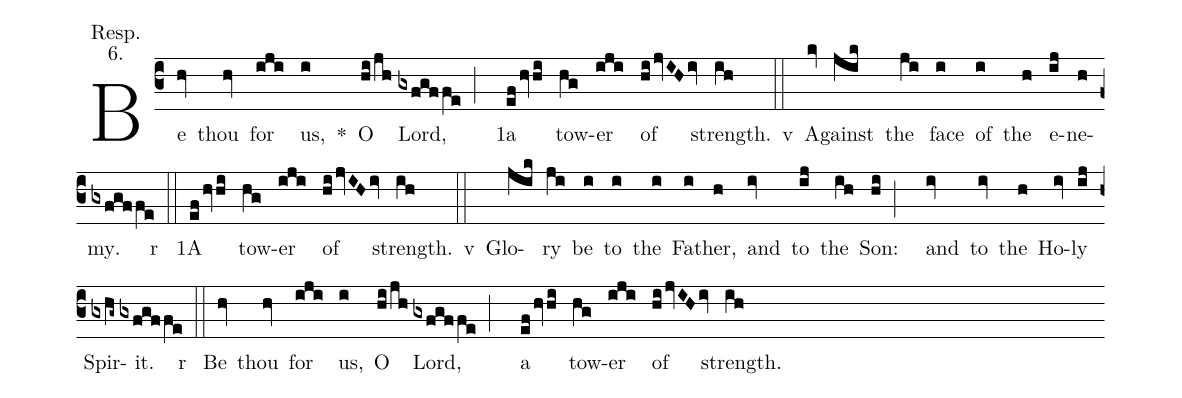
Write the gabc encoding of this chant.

annotation: Resp.;
annotation: 6.;
%%
(c3) Be(hv) thou(hv) for(iji) us,(i) <sp>*</sp>() O(hi/jh) Lord,(gxfgffe;) <sp>1</sp>a(efhvhi) tow(hg)er(iji) of(hijvIHiv) strength.(ih)

<sp>v</sp>(::) A(kv)gainst(jik) the(ji) face(i) of(i) the(h) e(ij)ne(h)my.(gxfgffe)

<sp>r</sp>(::) <sp>1</sp>A(efhvhi) tow(hg)er(iji) of(hijvIHiv) strength.(ih)

<sp>v</sp>(::) Glo(jik)ry(ji) be(i) to(i) the(i) Fa(i)ther,(h) and(iv) to(ij) the(ih) Son:(hi;) and(iv) to(iv) the(h) Ho(iv)ly(ij) Spir(gxhg~)it.(gxfgffe)

<sp>r</sp>(::) Be(hv) thou(hv) for(iji) us,(i) O(hi/jh) Lord,(gxfgffe;) a(efhvhi) tow(hg)er(iji) of(hijvIHiv) strength.(ih)
